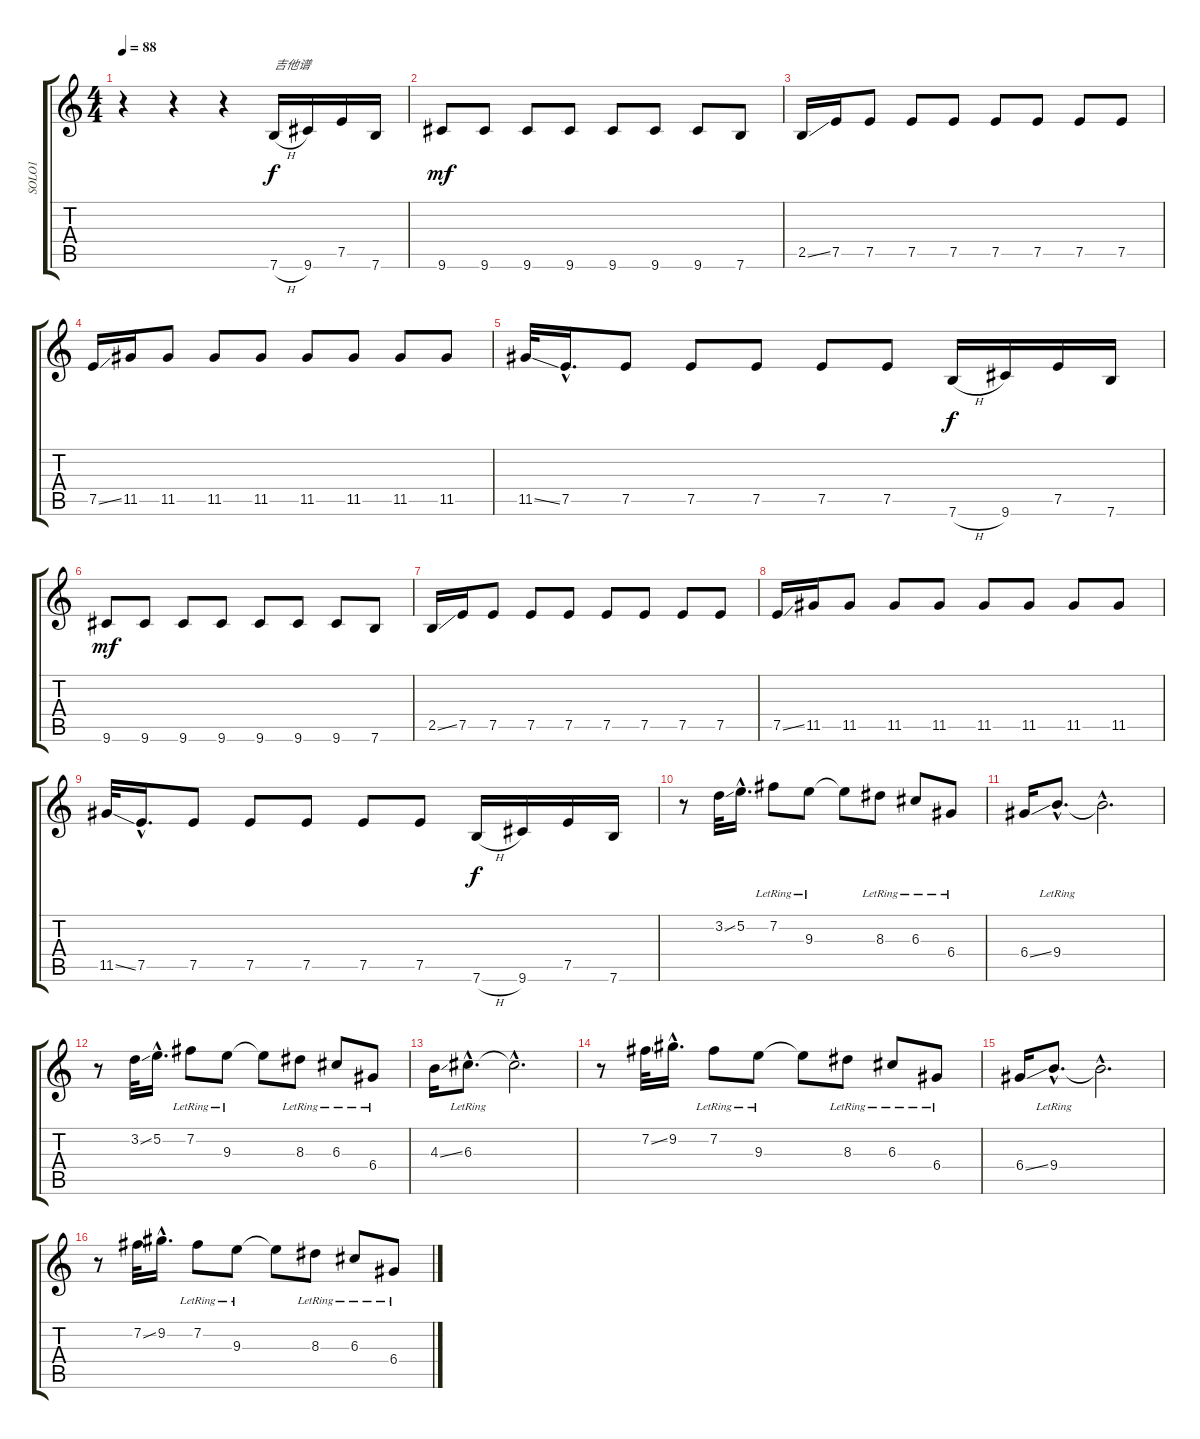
\track ("SOLO1" "SOLO1") {instrument acousticguitarsteel}
\staff {score tabs}
\tuning (E4 B3 G3 D3 A2 E2) {hide}
\ts (4 4)
\tempo 88
\clef g2
\ks c
r.4{dy f instrument acousticguitarsteel} r.4 r.4 7.6{h}.16{txt "吉他谱"} 9.6.16 7.5.16 7.6.16 |
9.6.8{dy mf} 9.6.8 9.6.8 9.6.8 9.6.8 9.6.8 9.6.8 7.6.8 |
2.5{ss}.16 7.5.16 7.5.8 7.5.8 7.5.8 7.5.8 7.5.8 7.5.8 7.5.8 |
7.5{ss}.16 11.5.16 11.5.8 11.5.8 11.5.8 11.5.8 11.5.8 11.5.8 11.5.8 |
11.5{ss}.32 7.5{hac}.16{d} 7.5.8 7.5.8 7.5.8 7.5.8 7.5.8 7.6{h}.16{dy f} 9.6.16 7.5.16 7.6.16 |
9.6.8{dy mf} 9.6.8 9.6.8 9.6.8 9.6.8 9.6.8 9.6.8 7.6.8 |
2.5{ss}.16 7.5.16 7.5.8 7.5.8 7.5.8 7.5.8 7.5.8 7.5.8 7.5.8 |
7.5{ss}.16 11.5.16 11.5.8 11.5.8 11.5.8 11.5.8 11.5.8 11.5.8 11.5.8 |
11.5{ss}.32 7.5{hac}.16{d} 7.5.8 7.5.8 7.5.8 7.5.8 7.5.8 7.6{h}.16{dy f} 9.6.16 7.5.16 7.6.16 |
r.8 3.2{ss}.32 5.2{hac}.16{d} 7.2{lr}.8 9.3{lr}.8 9.3{t}.8 8.3{lr}.8 6.3{lr}.8 6.4{lr}.8 |
6.4{ss}.16 9.4{hac lr}.8{d} 9.4{hac t}.2{d} |
r.8 3.2{ss}.32 5.2{hac}.16{d} 7.2{lr}.8 9.3{lr}.8 9.3{t}.8 8.3{lr}.8 6.3{lr}.8 6.4{lr}.8 |
4.3{ss}.16 6.3{hac lr}.8{d} 6.3{hac t}.2{d} |
r.8 7.2{ss}.32 9.2{hac}.16{d} 7.2{lr}.8 9.3{lr}.8 9.3{t}.8 8.3{lr}.8 6.3{lr}.8 6.4{lr}.8 |
6.4{ss}.16 9.4{hac lr}.8{d} 9.4{hac t}.2{d} |
r.8 7.2{ss}.32 9.2{hac}.16{d} 7.2{lr}.8 9.3{lr}.8 9.3{t}.8 8.3{lr}.8 6.3{lr}.8 6.4{lr}.8
